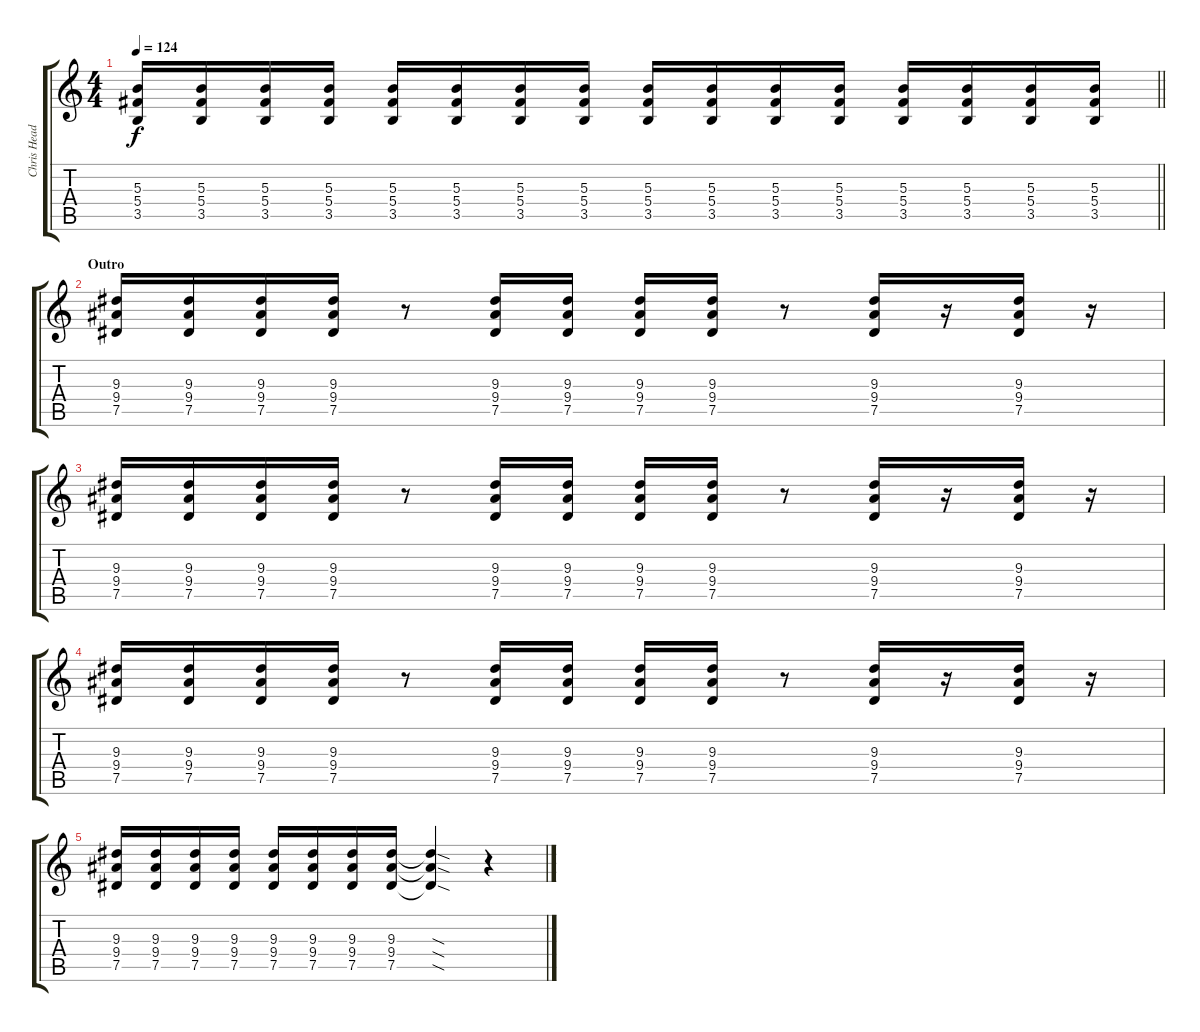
\track ("Chris Head" "Chris Head") {instrument overdrivenguitar}
\staff {score tabs}
\tuning (Eb4 Bb3 Gb3 Db3 Ab2 Eb2) {hide}
\ts (4 4)
\tempo 124
\clef g2
\barLineRight lightlight
\ks c
(5.3 5.4 3.5).16{dy f} (5.3 5.4 3.5).16 (5.3 5.4 3.5).16 (5.3 5.4 3.5).16 (5.3 5.4 3.5).16 (5.3 5.4 3.5).16 (5.3 5.4 3.5).16 (5.3 5.4 3.5).16 (5.3 5.4 3.5).16 (5.3 5.4 3.5).16 (5.3 5.4 3.5).16 (5.3 5.4 3.5).16 (5.3 5.4 3.5).16 (5.3 5.4 3.5).16 (5.3 5.4 3.5).16 (5.3 5.4 3.5).16 |
\section ("" "Outro")
(9.3 9.4 7.5).16 (9.3 9.4 7.5).16 (9.3 9.4 7.5).16 (9.3 9.4 7.5).16 r.8 (9.3 9.4 7.5).16 (9.3 9.4 7.5).16 (9.3 9.4 7.5).16 (9.3 9.4 7.5).16 r.8 (9.3 9.4 7.5).16 r.16 (9.3 9.4 7.5).16 r.16 |
(9.3 9.4 7.5).16 (9.3 9.4 7.5).16 (9.3 9.4 7.5).16 (9.3 9.4 7.5).16 r.8 (9.3 9.4 7.5).16 (9.3 9.4 7.5).16 (9.3 9.4 7.5).16 (9.3 9.4 7.5).16 r.8 (9.3 9.4 7.5).16 r.16 (9.3 9.4 7.5).16 r.16 |
(9.3 9.4 7.5).16 (9.3 9.4 7.5).16 (9.3 9.4 7.5).16 (9.3 9.4 7.5).16 r.8 (9.3 9.4 7.5).16 (9.3 9.4 7.5).16 (9.3 9.4 7.5).16 (9.3 9.4 7.5).16 r.8 (9.3 9.4 7.5).16 r.16 (9.3 9.4 7.5).16 r.16 |
(9.3 9.4 7.5).16 (9.3 9.4 7.5).16 (9.3 9.4 7.5).16 (9.3 9.4 7.5).16 (9.3 9.4 7.5).16 (9.3 9.4 7.5).16 (9.3 9.4 7.5).16 (9.3 9.4 7.5).16 (9.3{sod t} 9.4{sod t} 7.5{sod t}).4 r.4
